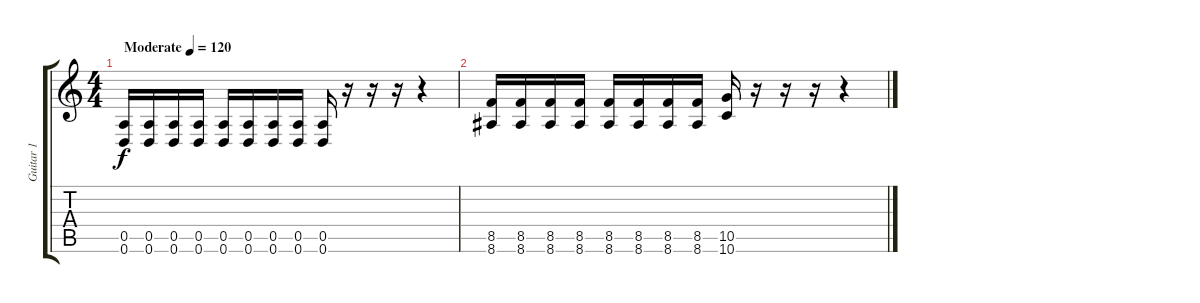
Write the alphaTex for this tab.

\track ("Guitar 1" "Guitar 1") {instrument distortionguitar}
\staff {score tabs}
\tuning (E4 B3 G3 D3 A2 D2) {hide}
\ts (4 4)
\tempo (120 "Moderate")
\clef g2
\ks c
(0.5 0.6).16{dy f instrument distortionguitar} (0.5 0.6).16 (0.5 0.6).16 (0.5 0.6).16 (0.5 0.6).16 (0.5 0.6).16 (0.5 0.6).16 (0.5 0.6).16 (0.5 0.6).16 r.16 r.16 r.16 r.4 |
(8.5 8.6).16 (8.5 8.6).16 (8.5 8.6).16 (8.5 8.6).16 (8.5 8.6).16 (8.5 8.6).16 (8.5 8.6).16 (8.5 8.6).16 (10.5 10.6).16 r.16 r.16 r.16 r.4
